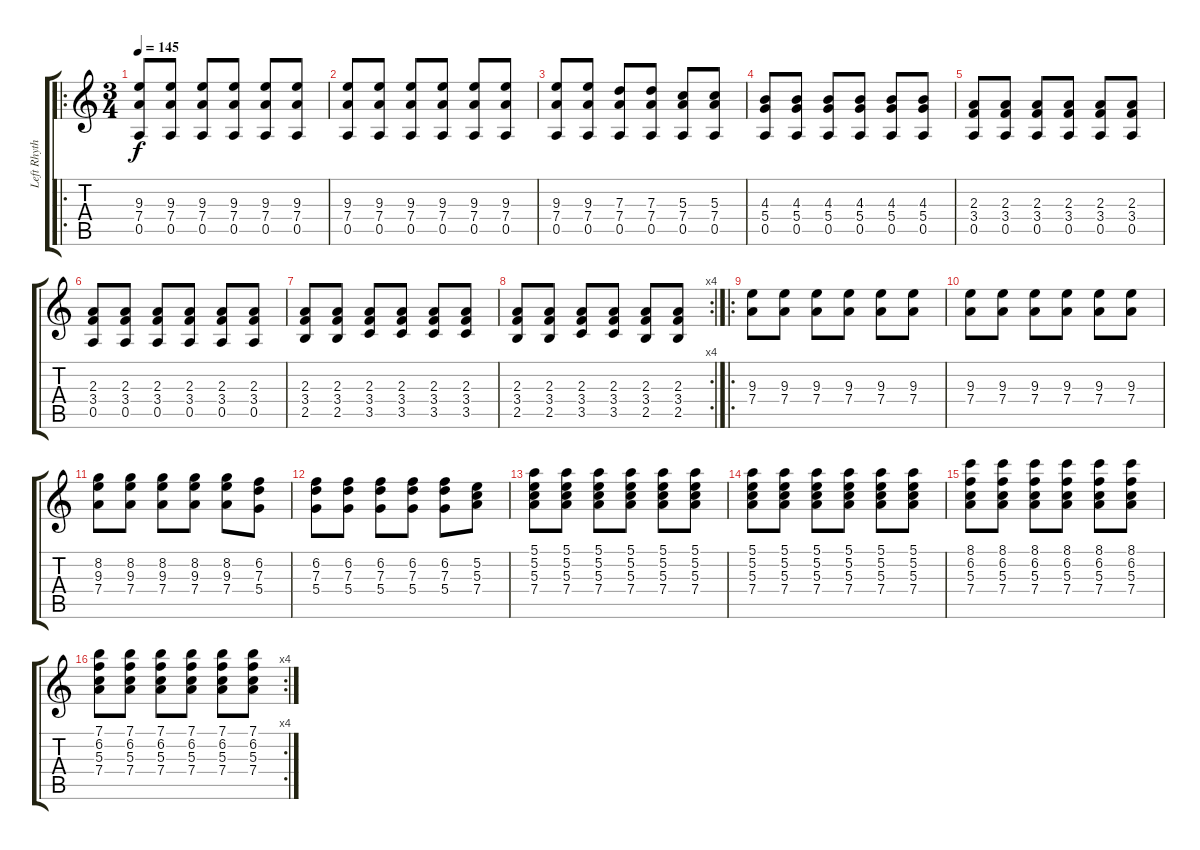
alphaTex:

\track ("Left Rhythm" "Left Rhyth") {instrument distortionguitar}
\staff {score tabs}
\tuning (E4 B3 G3 D3 A2 D2) {hide}
\ro
\ts (3 4)
\tempo 145
\clef g2
\ks c
(9.3 7.4 0.5).8{dy f} (9.3 7.4 0.5).8 (9.3 7.4 0.5).8 (9.3 7.4 0.5).8 (9.3 7.4 0.5).8 (9.3 7.4 0.5).8 |
(9.3 7.4 0.5).8 (9.3 7.4 0.5).8 (9.3 7.4 0.5).8 (9.3 7.4 0.5).8 (9.3 7.4 0.5).8 (9.3 7.4 0.5).8 |
(9.3 7.4 0.5).8 (9.3 7.4 0.5).8 (7.3 7.4 0.5).8 (7.3 7.4 0.5).8 (5.3 7.4 0.5).8 (5.3 7.4 0.5).8 |
(4.3 5.4 0.5).8 (4.3 5.4 0.5).8 (4.3 5.4 0.5).8 (4.3 5.4 0.5).8 (4.3 5.4 0.5).8 (4.3 5.4 0.5).8 |
(2.3 3.4 0.5).8 (2.3 3.4 0.5).8 (2.3 3.4 0.5).8 (2.3 3.4 0.5).8 (2.3 3.4 0.5).8 (2.3 3.4 0.5).8 |
(2.3 3.4 0.5).8 (2.3 3.4 0.5).8 (2.3 3.4 0.5).8 (2.3 3.4 0.5).8 (2.3 3.4 0.5).8 (2.3 3.4 0.5).8 |
(2.3 3.4 2.5).8 (2.3 3.4 2.5).8 (2.3 3.4 3.5).8 (2.3 3.4 3.5).8 (2.3 3.4 3.5).8 (2.3 3.4 3.5).8 |
\rc 4
(2.3 3.4 2.5).8 (2.3 3.4 2.5).8 (2.3 3.4 3.5).8 (2.3 3.4 3.5).8 (2.3 3.4 2.5).8 (2.3 3.4 2.5).8 |
\ro
(9.3 7.4).8 (9.3 7.4).8 (9.3 7.4).8 (9.3 7.4).8 (9.3 7.4).8 (9.3 7.4).8 |
(9.3 7.4).8 (9.3 7.4).8 (9.3 7.4).8 (9.3 7.4).8 (9.3 7.4).8 (9.3 7.4).8 |
(8.2 9.3 7.4).8 (8.2 9.3 7.4).8 (8.2 9.3 7.4).8 (8.2 9.3 7.4).8 (8.2 9.3 7.4).8 (6.2 7.3 5.4).8 |
(6.2 7.3 5.4).8 (6.2 7.3 5.4).8 (6.2 7.3 5.4).8 (6.2 7.3 5.4).8 (6.2 7.3 5.4).8 (5.2 5.3 7.4).8 |
(5.1 5.2 5.3 7.4).8 (5.1 5.2 5.3 7.4).8 (5.1 5.2 5.3 7.4).8 (5.1 5.2 5.3 7.4).8 (5.1 5.2 5.3 7.4).8 (5.1 5.2 5.3 7.4).8 |
(5.1 5.2 5.3 7.4).8 (5.1 5.2 5.3 7.4).8 (5.1 5.2 5.3 7.4).8 (5.1 5.2 5.3 7.4).8 (5.1 5.2 5.3 7.4).8 (5.1 5.2 5.3 7.4).8 |
(8.1 6.2 5.3 7.4).8 (8.1 6.2 5.3 7.4).8 (8.1 6.2 5.3 7.4).8 (8.1 6.2 5.3 7.4).8 (8.1 6.2 5.3 7.4).8 (8.1 6.2 5.3 7.4).8 |
\rc 4
(7.1 6.2 5.3 7.4).8 (7.1 6.2 5.3 7.4).8 (7.1 6.2 5.3 7.4).8 (7.1 6.2 5.3 7.4).8 (7.1 6.2 5.3 7.4).8 (7.1 6.2 5.3 7.4).8
